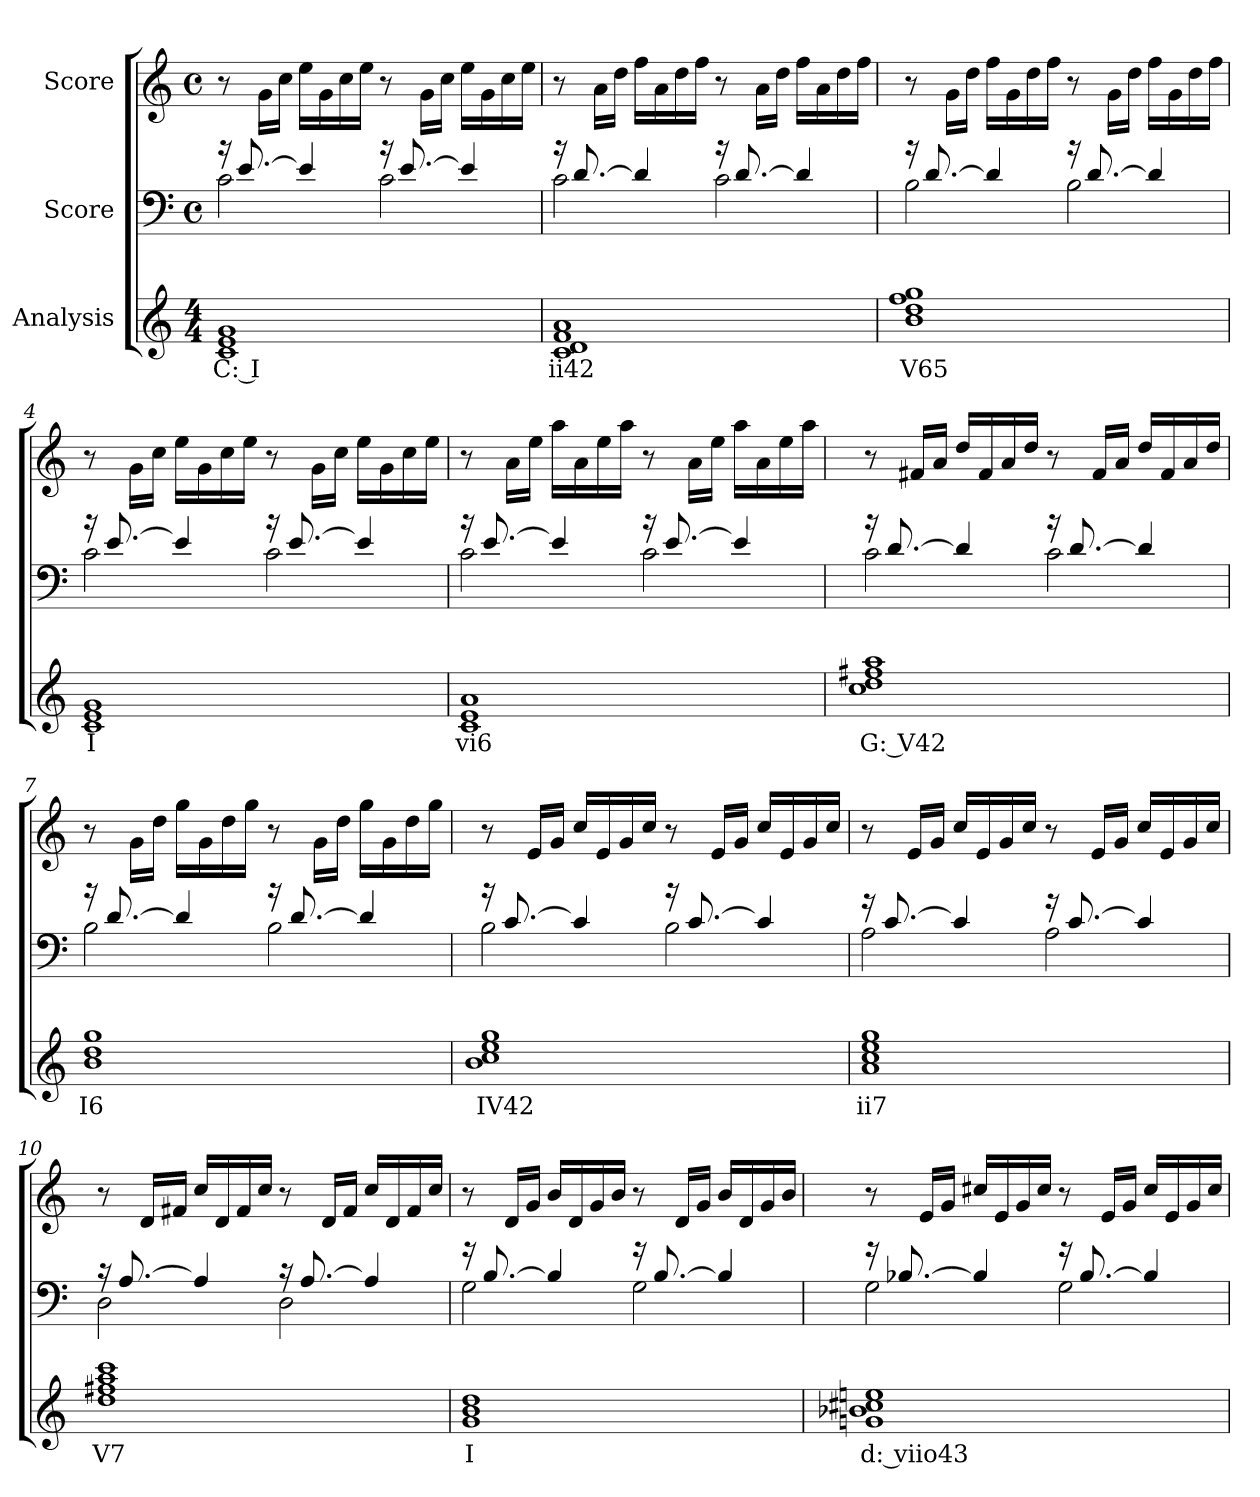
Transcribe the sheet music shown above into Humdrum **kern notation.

**kern	**text	**kern	**kern
*part3	*part3	*part2	*part1
*staff3	*staff3	*staff2	*staff1
*I"Analysis	*	*I"Score	*I"Score
*	*	*clefF4	*clefG2
*k[]	*	*k[]	*k[]
*M4/4	*	*M4/4	*M4/4
*	*	*met(c)	*met(c)
*MM88	*	*MM88	*MM88
=1	=1	=1	=1
*	*	*^	*
1c 1e 1g	C: I	16r	2c\	8r
.	.	[8.e/	.	.
.	.	.	.	16g\LL
.	.	.	.	16cc\JJ
.	.	4e/]	.	16ee\LL
.	.	.	.	16g\
.	.	.	.	16cc\
.	.	.	.	16ee\JJ
.	.	16r	2c\	8r
.	.	[8.e/	.	.
.	.	.	.	16g\LL
.	.	.	.	16cc\JJ
.	.	4e/]	.	16ee\LL
.	.	.	.	16g\
.	.	.	.	16cc\
.	.	.	.	16ee\JJ
=2	=2	=2	=2	=2
1c 1d 1f 1a	ii42	16r	2c\	8r
.	.	[8.d/	.	.
.	.	.	.	16a\LL
.	.	.	.	16dd\JJ
.	.	4d/]	.	16ff\LL
.	.	.	.	16a\
.	.	.	.	16dd\
.	.	.	.	16ff\JJ
.	.	16r	2c\	8r
.	.	[8.d/	.	.
.	.	.	.	16a\LL
.	.	.	.	16dd\JJ
.	.	4d/]	.	16ff\LL
.	.	.	.	16a\
.	.	.	.	16dd\
.	.	.	.	16ff\JJ
=3	=3	=3	=3	=3
1b 1dd 1ff 1gg	V65	16r	2B\	8r
.	.	[8.d/	.	.
.	.	.	.	16g\LL
.	.	.	.	16dd\JJ
.	.	4d/]	.	16ff\LL
.	.	.	.	16g\
.	.	.	.	16dd\
.	.	.	.	16ff\JJ
.	.	16r	2B\	8r
.	.	[8.d/	.	.
.	.	.	.	16g\LL
.	.	.	.	16dd\JJ
.	.	4d/]	.	16ff\LL
.	.	.	.	16g\
.	.	.	.	16dd\
.	.	.	.	16ff\JJ
!!LO:LB:g=z
=4	=4	=4	=4	=4
1c 1e 1g	I	16r	2c\	8r
.	.	[8.e/	.	.
.	.	.	.	16g\LL
.	.	.	.	16cc\JJ
.	.	4e/]	.	16ee\LL
.	.	.	.	16g\
.	.	.	.	16cc\
.	.	.	.	16ee\JJ
.	.	16r	2c\	8r
.	.	[8.e/	.	.
.	.	.	.	16g\LL
.	.	.	.	16cc\JJ
.	.	4e/]	.	16ee\LL
.	.	.	.	16g\
.	.	.	.	16cc\
.	.	.	.	16ee\JJ
=5	=5	=5	=5	=5
1c 1e 1a	vi6	16r	2c\	8r
.	.	[8.e/	.	.
.	.	.	.	16a\LL
.	.	.	.	16ee\JJ
.	.	4e/]	.	16aa\LL
.	.	.	.	16a\
.	.	.	.	16ee\
.	.	.	.	16aa\JJ
.	.	16r	2c\	8r
.	.	[8.e/	.	.
.	.	.	.	16a\LL
.	.	.	.	16ee\JJ
.	.	4e/]	.	16aa\LL
.	.	.	.	16a\
.	.	.	.	16ee\
.	.	.	.	16aa\JJ
=6	=6	=6	=6	=6
1cc 1dd 1ff#X 1aa	G: V42	16r	2c\	8r
.	.	[8.d/	.	.
.	.	.	.	16f#X/LL
.	.	.	.	16a/JJ
.	.	4d/]	.	16dd/LL
.	.	.	.	16f#/
.	.	.	.	16a/
.	.	.	.	16dd/JJ
.	.	16r	2c\	8r
.	.	[8.d/	.	.
.	.	.	.	16f#/LL
.	.	.	.	16a/JJ
.	.	4d/]	.	16dd/LL
.	.	.	.	16f#/
.	.	.	.	16a/
.	.	.	.	16dd/JJ
!!LO:LB:g=z
=7	=7	=7	=7	=7
1b 1dd 1gg	I6	16r	2B\	8r
.	.	[8.d/	.	.
.	.	.	.	16g\LL
.	.	.	.	16dd\JJ
.	.	4d/]	.	16gg\LL
.	.	.	.	16g\
.	.	.	.	16dd\
.	.	.	.	16gg\JJ
.	.	16r	2B\	8r
.	.	[8.d/	.	.
.	.	.	.	16g\LL
.	.	.	.	16dd\JJ
.	.	4d/]	.	16gg\LL
.	.	.	.	16g\
.	.	.	.	16dd\
.	.	.	.	16gg\JJ
=8	=8	=8	=8	=8
1b 1cc 1ee 1gg	IV42	16r	2B\	8r
.	.	[8.c/	.	.
.	.	.	.	16e/LL
.	.	.	.	16g/JJ
.	.	4c/]	.	16cc/LL
.	.	.	.	16e/
.	.	.	.	16g/
.	.	.	.	16cc/JJ
.	.	16r	2B\	8r
.	.	[8.c/	.	.
.	.	.	.	16e/LL
.	.	.	.	16g/JJ
.	.	4c/]	.	16cc/LL
.	.	.	.	16e/
.	.	.	.	16g/
.	.	.	.	16cc/JJ
=9	=9	=9	=9	=9
1a 1cc 1ee 1gg	ii7	16r	2A\	8r
.	.	[8.c/	.	.
.	.	.	.	16e/LL
.	.	.	.	16g/JJ
.	.	4c/]	.	16cc/LL
.	.	.	.	16e/
.	.	.	.	16g/
.	.	.	.	16cc/JJ
.	.	16r	2A\	8r
.	.	[8.c/	.	.
.	.	.	.	16e/LL
.	.	.	.	16g/JJ
.	.	4c/]	.	16cc/LL
.	.	.	.	16e/
.	.	.	.	16g/
.	.	.	.	16cc/JJ
!!LO:LB:g=z
=10	=10	=10	=10	=10
1dd 1ff#X 1aa 1ccc	V7	16r	2D\	8r
.	.	[8.A/	.	.
.	.	.	.	16d/LL
.	.	.	.	16f#X/JJ
.	.	4A/]	.	16cc/LL
.	.	.	.	16d/
.	.	.	.	16f#/
.	.	.	.	16cc/JJ
.	.	16r	2D\	8r
.	.	[8.A/	.	.
.	.	.	.	16d/LL
.	.	.	.	16f#/JJ
.	.	4A/]	.	16cc/LL
.	.	.	.	16d/
.	.	.	.	16f#/
.	.	.	.	16cc/JJ
=11	=11	=11	=11	=11
1g 1b 1dd	I	16r	2G\	8r
.	.	[8.B/	.	.
.	.	.	.	16d/LL
.	.	.	.	16g/JJ
.	.	4B/]	.	16b/LL
.	.	.	.	16d/
.	.	.	.	16g/
.	.	.	.	16b/JJ
.	.	16r	2G\	8r
.	.	[8.B/	.	.
.	.	.	.	16d/LL
.	.	.	.	16g/JJ
.	.	4B/]	.	16b/LL
.	.	.	.	16d/
.	.	.	.	16g/
.	.	.	.	16b/JJ
=12	=12	=12	=12	=12
1gn 1b-X 1cc#X 1een	d: viio43	16r	2G\	8r
.	.	[8.B-X/	.	.
.	.	.	.	16e/LL
.	.	.	.	16g/JJ
.	.	4B-/]	.	16cc#X/LL
.	.	.	.	16e/
.	.	.	.	16g/
.	.	.	.	16cc#/JJ
.	.	16r	2G\	8r
.	.	[8.B-/	.	.
.	.	.	.	16e/LL
.	.	.	.	16g/JJ
.	.	4B-/]	.	16cc#/LL
.	.	.	.	16e/
.	.	.	.	16g/
.	.	.	.	16cc#/JJ
*	*	*v	*v	*
=	=	=	=
*-	*-	*-	*-
